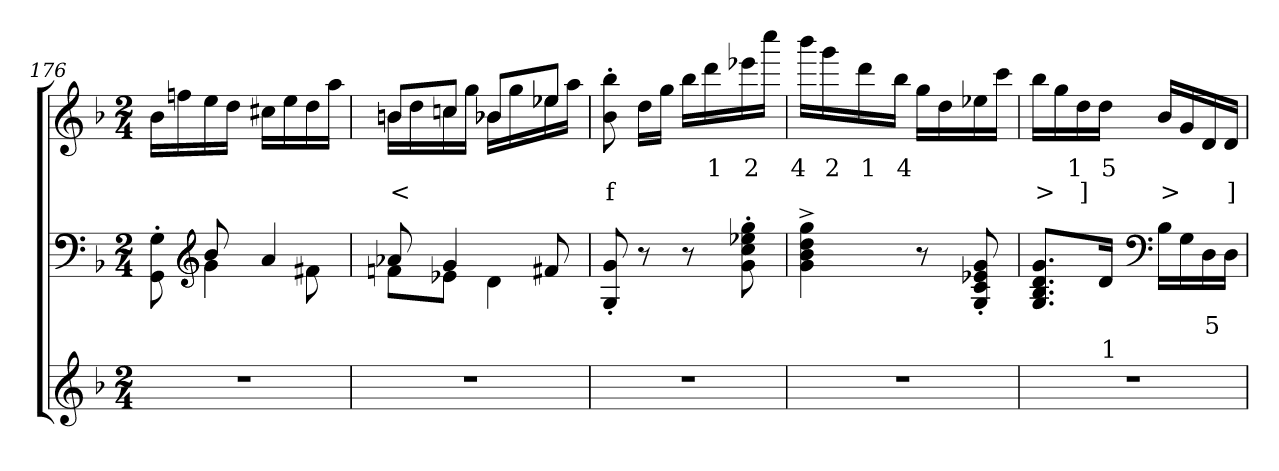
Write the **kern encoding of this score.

**kern	**kern	**text	**text	**kern	**text	**text
*part3	*part2	*part2	*part2	*part1	*part1	*part1
*staff3	*staff2	*staff2	*staff2	*staff1	*staff1	*staff1
*clefG2	*clefF4	*	*	*clefG2	*	*
*k[b-]	*k[b-]	*	*	*k[b-]	*	*
*M2/4	*M2/4	*	*	*M2/4	*	*
=176	=176	=176	=176	=176	=176	=176
*	*^	*	*	*	*	*
2r	8ryy	8G\'> 8GG\'>	.	.	16b-LL	.	.
.	.	.	.	.	16ffn	.	.
*	*clefG2	*	*	*	*	*	*
.	8b-	4g	.	.	16ee	.	.
.	.	.	.	.	16ddJJ	.	.
.	4a	.	.	.	16cc#XLL	.	.
.	.	.	.	.	16ee	.	.
.	.	8f#X	.	.	16dd	.	.
.	.	.	.	.	16aaJJ	.	.
=177	=177	=177	=177	=177	=177	=177	=177
*	*	*	*	*	*^	*	*
2r	8a-X	8fnL	.	.	16bn\LL	8bn/L	.	<
.	.	.	.	.	16dd\	.	.	.
.	4g	8e-XJ	.	.	16ccn	8cc/J	.	.
.	.	.	.	.	16ggJJ	.	.	.
.	.	4d	.	.	16b-X\LL	8b-X/L	.	.
.	.	.	.	.	16gg\	.	.	.
.	8f#X	.	.	.	16ee-X	8ee-/J	.	.
.	.	.	.	.	16aaJJ	.	.	.
*	*v	*v	*	*	*	*	*	*
*	*	*	*	*v	*v	*	*
=178	=178	=178	=178	=178	=178	=178
2r	8g'> 8G'>	.	.	8bb-'> 8b-'>	.	f
.	8r	.	.	16ddLL	.	.
.	.	.	.	16ggJJ	.	.
.	8r	.	.	16bb-LL	.	.
.	.	.	.	16ddd	1	.
.	8gg'> 8ee-X'> 8cc'> 8g'>	.	.	16eee-X	2	.
.	.	.	.	16ccccJJ	.	.
=179	=179	=179	=179	=179	=179	=179
2r	4gg^> 4dd^> 4b-^> 4g^>	.	.	16bbb-LL	4	.
.	.	.	.	16ggg	2	.
.	.	.	.	16ddd	1	.
.	.	.	.	16bb-JJ	4	.
.	8r	.	.	16ggLL	.	.
.	.	.	.	16dd	.	.
.	8g'> 8e-X'> 8c'> 8G'>	.	.	16ee-X	.	.
.	.	.	.	16cccJJ	.	.
=180	=180	=180	=180	=180	=180	=180
2r	8.g 8.d 8.B- 8.GL	.	.	16bb-LL	.	>
.	.	.	.	16gg	.	.
.	.	.	.	16dd	1	]
.	16dJk	.	1	16ddJJ	5	.
*	*clefF4	*	*	*	*	*
.	16B-LL	.	.	16b-LL	.	>
.	16G	.	.	16g	.	.
.	16D	5	.	16d	.	.
.	16DJJ	.	.	16dJJ	.	]
=	=	=	=	=	=	=
*-	*-	*-	*-	*-	*-	*-
